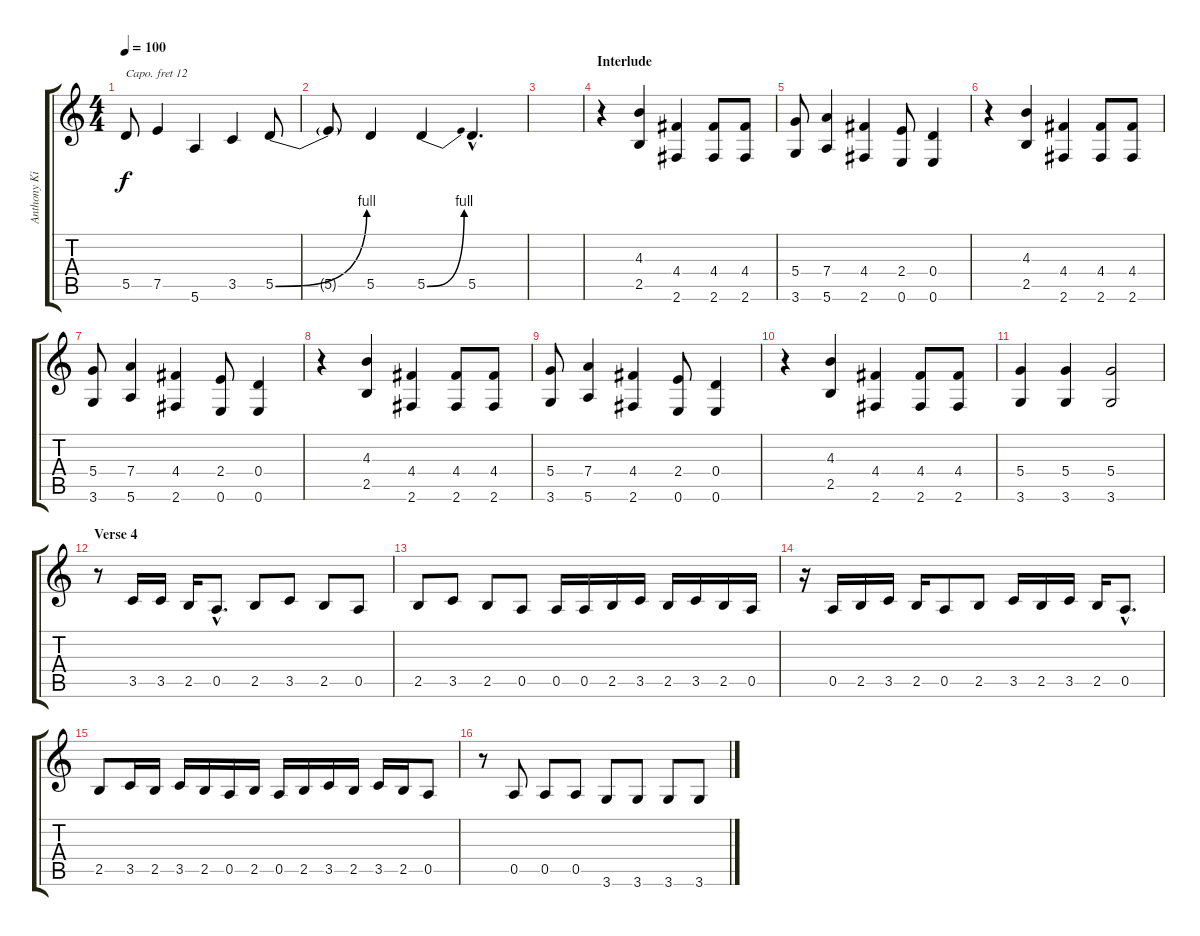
\track ("Anthony Kiedis - Vocal" "Anthony Ki") {instrument lead8bassandlead}
\staff {score tabs}
\capo 12
\tuning (E4 B3 G3 D3 A2 E2) {hide}
\ts (4 4)
\tempo 100
\clef g2
\ks c
5.5{t}.8{dy f} 7.5.4 5.6.4 3.5.4 5.5{be (bend 0 0 60 4)}.8 |
5.5{t}.8 5.5.4 5.5{be (bend 0 0 60 4)}.4 5.5{hac}.4{d} |
|
\section ("" "Interlude")
r.4 (4.3 2.5).4 (4.4 2.6).4 (4.4 2.6).8 (4.4 2.6).8 |
(5.4 3.6).8 (7.4 5.6).4 (4.4 2.6).4 (2.4 0.6).8 (0.4 0.6).4 |
r.4 (4.3 2.5).4 (4.4 2.6).4 (4.4 2.6).8 (4.4 2.6).8 |
(5.4 3.6).8 (7.4 5.6).4 (4.4 2.6).4 (2.4 0.6).8 (0.4 0.6).4 |
r.4 (4.3 2.5).4 (4.4 2.6).4 (4.4 2.6).8 (4.4 2.6).8 |
(5.4 3.6).8 (7.4 5.6).4 (4.4 2.6).4 (2.4 0.6).8 (0.4 0.6).4 |
r.4 (4.3 2.5).4 (4.4 2.6).4 (4.4 2.6).8 (4.4 2.6).8 |
(5.4 3.6).4 (5.4 3.6).4 (5.4 3.6).2 |
\section ("" "Verse 4")
r.8 3.5.16 3.5.16 2.5.16 0.5{hac}.8{d} 2.5.8 3.5.8 2.5.8 0.5.8 |
2.5.8 3.5.8 2.5.8 0.5.8 0.5.16 0.5.16 2.5.16 3.5.16 2.5.16 3.5.16 2.5.16 0.5.16 |
r.16 0.5.16 2.5.16 3.5.16 2.5.16 0.5.8 2.5.8 3.5.16 2.5.16 3.5.16 2.5.16 0.5{hac}.8{d} |
2.5.8 3.5.16 2.5.16 3.5.16 2.5.16 0.5.16 2.5.16 0.5.16 2.5.16 3.5.16 2.5.16 3.5.16 2.5.16 0.5.8 |
r.8 0.5.8 0.5.8 0.5.8 3.6.8 3.6.8 3.6.8 3.6.8
